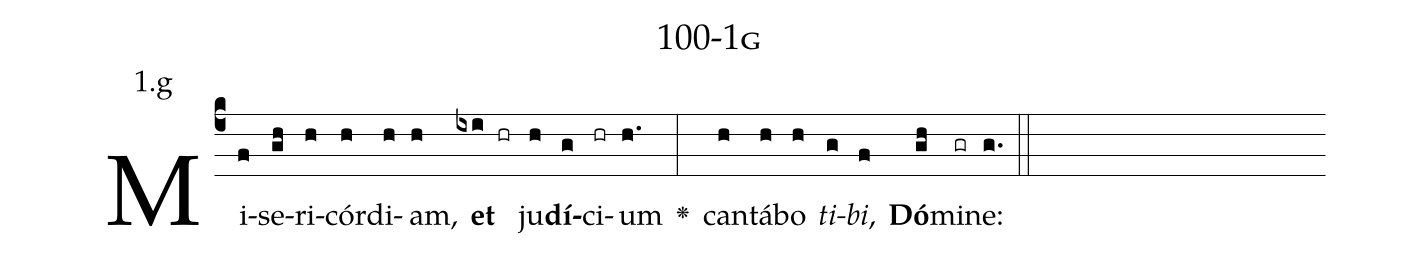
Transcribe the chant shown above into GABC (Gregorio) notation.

name: 100-1g;
annotation: 1.g;
%%
(c4)Mi(f)se(gh)ri(h)cór(h)di(h)am,(h) <b>et</b>(ixi hr) ju(h)<b>dí</b>(g)ci(hr)um(h.) <v>\greheightstar</v>(:) can(h)tá(h)bo(h) <i>ti</i>(g)<i>bi</i>,(f) <b>Dó</b>(gh)mi(gr)ne:(g.) (::)


%E(h) u(h) o(g) u(f) a(gh) e.(g.) (::)
